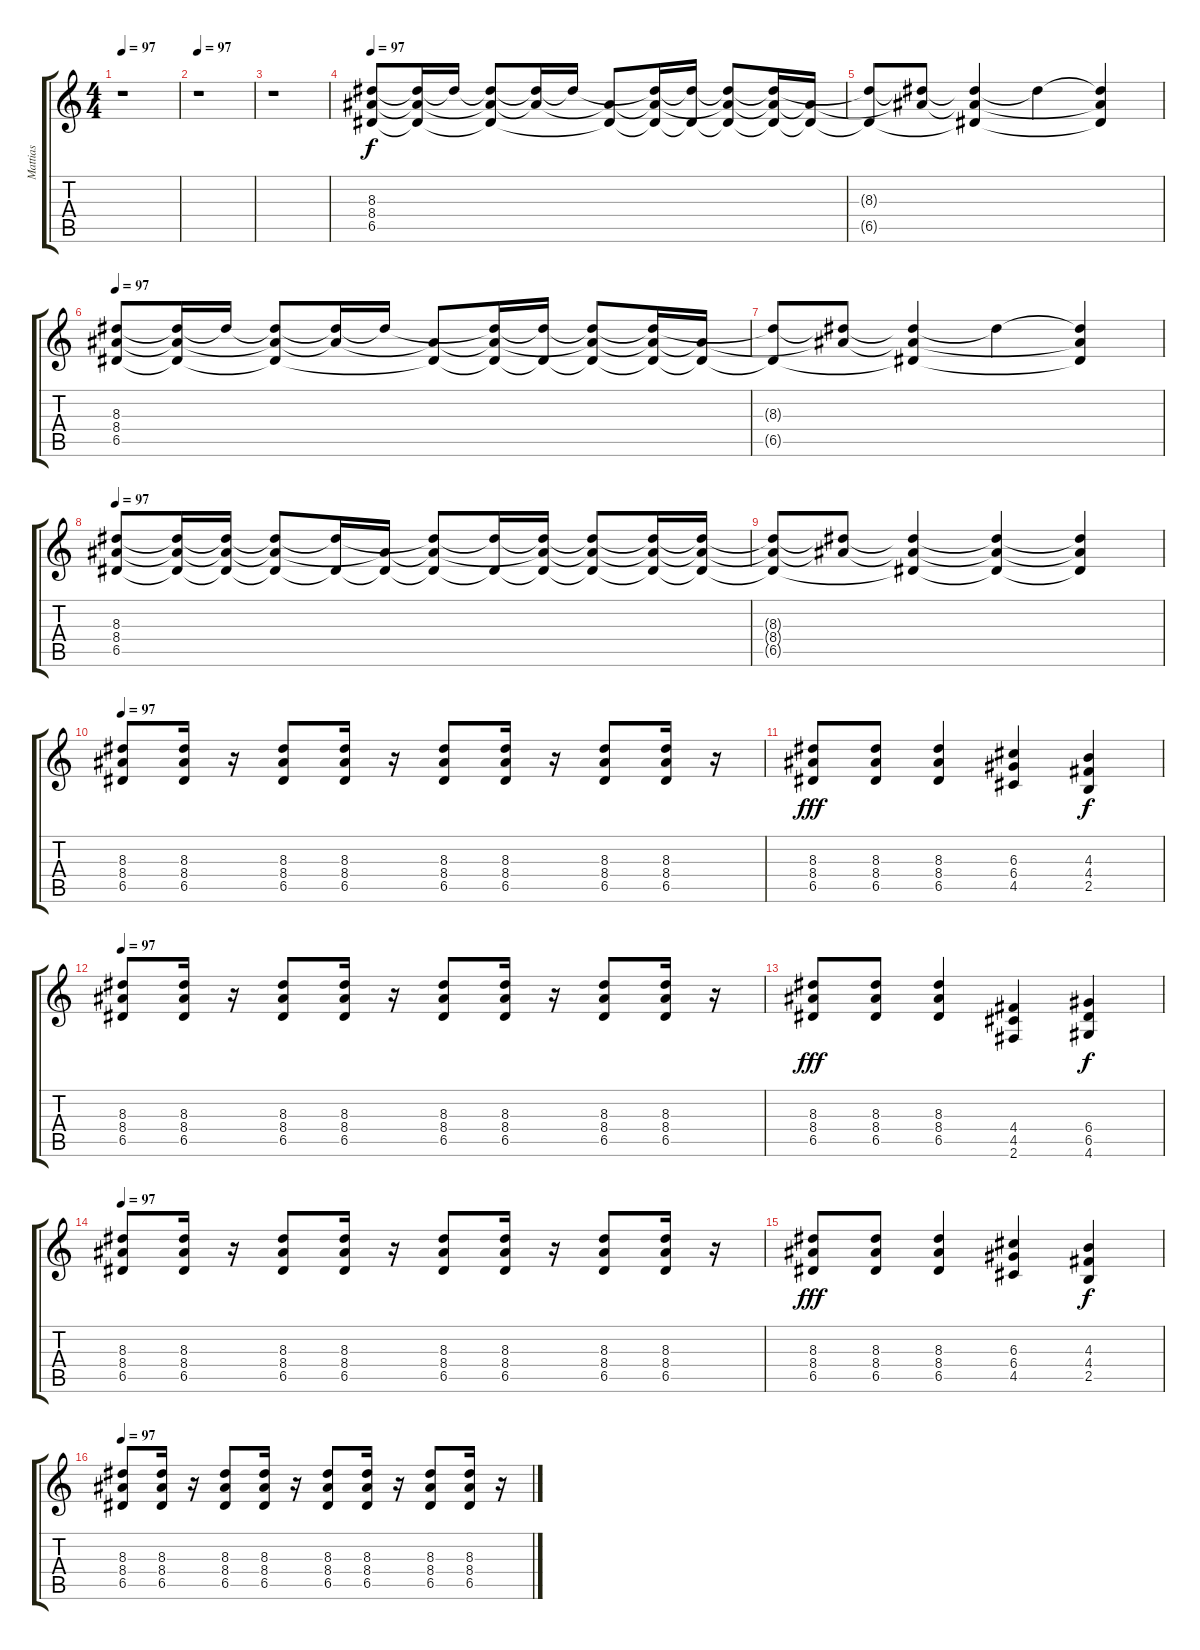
\track ("Mattias" "Mattias") {instrument distortionguitar}
\staff {score tabs}
\tuning (E4 B3 G3 D3 A2 E2) {hide}
\ts (4 4)
\tempo 97
\clef g2
\ks c
r.1{dy f} |
\tempo 97
r.1 |
r.1 |
\tempo 97
(8.3 8.4 6.5).8 (8.3{t} 8.4{t} 6.5{t}).16 8.3{t}.16 (8.3{t} 8.4{t} 6.5{t}).8 (8.3{t} 8.4{t}).16 8.3{t}.16 (8.4{t} 6.5{t}).8 (8.3{t} 8.4{t} 6.5{t}).16 (8.3{t} 6.5{t}).16 (8.3{t} 8.4{t} 6.5{t}).8 (8.3{t} 8.4{t} 6.5{t}).16 (8.4{t} 6.5{t}).16 |
(8.3{t} 6.5{t}).8 (8.3{t} 8.4{t}).8 (8.3{t} 8.4{t} 6.5{t}).4 8.3{t}.4 (8.3{t} 8.4{t} 6.5{t}).4 |
\tempo 97
(8.3 8.4 6.5).8 (8.3{t} 8.4{t} 6.5{t}).16 8.3{t}.16 (8.3{t} 8.4{t} 6.5{t}).8 (8.3{t} 8.4{t}).16 8.3{t}.16 (8.4{t} 6.5{t}).8 (8.3{t} 8.4{t} 6.5{t}).16 (8.3{t} 6.5{t}).16 (8.3{t} 8.4{t} 6.5{t}).8 (8.3{t} 8.4{t} 6.5{t}).16 (8.4{t} 6.5{t}).16 |
(8.3{t} 6.5{t}).8 (8.3{t} 8.4{t}).8 (8.3{t} 8.4{t} 6.5{t}).4 8.3{t}.4 (8.3{t} 8.4{t} 6.5{t}).4 |
\tempo 97
(8.3 8.4 6.5).8 (8.3{t} 8.4{t} 6.5{t}).16 (8.3{t} 8.4{t} 6.5{t}).16 (8.3{t} 8.4{t} 6.5{t}).8 (8.3{t} 6.5{t}).16 (8.4{t} 6.5{t}).16 (8.3{t} 8.4{t} 6.5{t}).8 (8.3{t} 6.5{t}).16 (8.3{t} 8.4{t} 6.5{t}).16 (8.3{t} 8.4{t} 6.5{t}).8 (8.3{t} 8.4{t} 6.5{t}).16 (8.3{t} 8.4{t} 6.5{t}).16 |
(8.3{t} 8.4{t} 6.5{t}).8 (8.3{t} 8.4{t}).8 (8.3{t} 8.4{t} 6.5{t}).4 (8.3{t} 8.4{t} 6.5{t}).4 (8.3{t} 8.4{t} 6.5{t}).4 |
\tempo 97
(8.3 8.4 6.5).8 (8.3 8.4 6.5).16 r.16 (8.3 8.4 6.5).8 (8.3 8.4 6.5).16 r.16 (8.3 8.4 6.5).8 (8.3 8.4 6.5).16 r.16 (8.3 8.4 6.5).8 (8.3 8.4 6.5).16 r.16 |
(8.3 8.4 6.5).8{dy fff} (8.3 8.4 6.5).8 (8.3 8.4 6.5).4 (6.3 6.4 4.5).4 (4.3 4.4 2.5).4{dy f} |
\tempo 97
(8.3 8.4 6.5).8 (8.3 8.4 6.5).16 r.16 (8.3 8.4 6.5).8 (8.3 8.4 6.5).16 r.16 (8.3 8.4 6.5).8 (8.3 8.4 6.5).16 r.16 (8.3 8.4 6.5).8 (8.3 8.4 6.5).16 r.16 |
(8.3 8.4 6.5).8{dy fff} (8.3 8.4 6.5).8 (8.3 8.4 6.5).4 (4.4 4.5 2.6).4 (6.4 6.5 4.6).4{dy f} |
\tempo 97
(8.3 8.4 6.5).8 (8.3 8.4 6.5).16 r.16 (8.3 8.4 6.5).8 (8.3 8.4 6.5).16 r.16 (8.3 8.4 6.5).8 (8.3 8.4 6.5).16 r.16 (8.3 8.4 6.5).8 (8.3 8.4 6.5).16 r.16 |
(8.3 8.4 6.5).8{dy fff} (8.3 8.4 6.5).8 (8.3 8.4 6.5).4 (6.3 6.4 4.5).4 (4.3 4.4 2.5).4{dy f} |
\tempo 97
(8.3 8.4 6.5).8 (8.3 8.4 6.5).16 r.16 (8.3 8.4 6.5).8 (8.3 8.4 6.5).16 r.16 (8.3 8.4 6.5).8 (8.3 8.4 6.5).16 r.16 (8.3 8.4 6.5).8 (8.3 8.4 6.5).16 r.16
